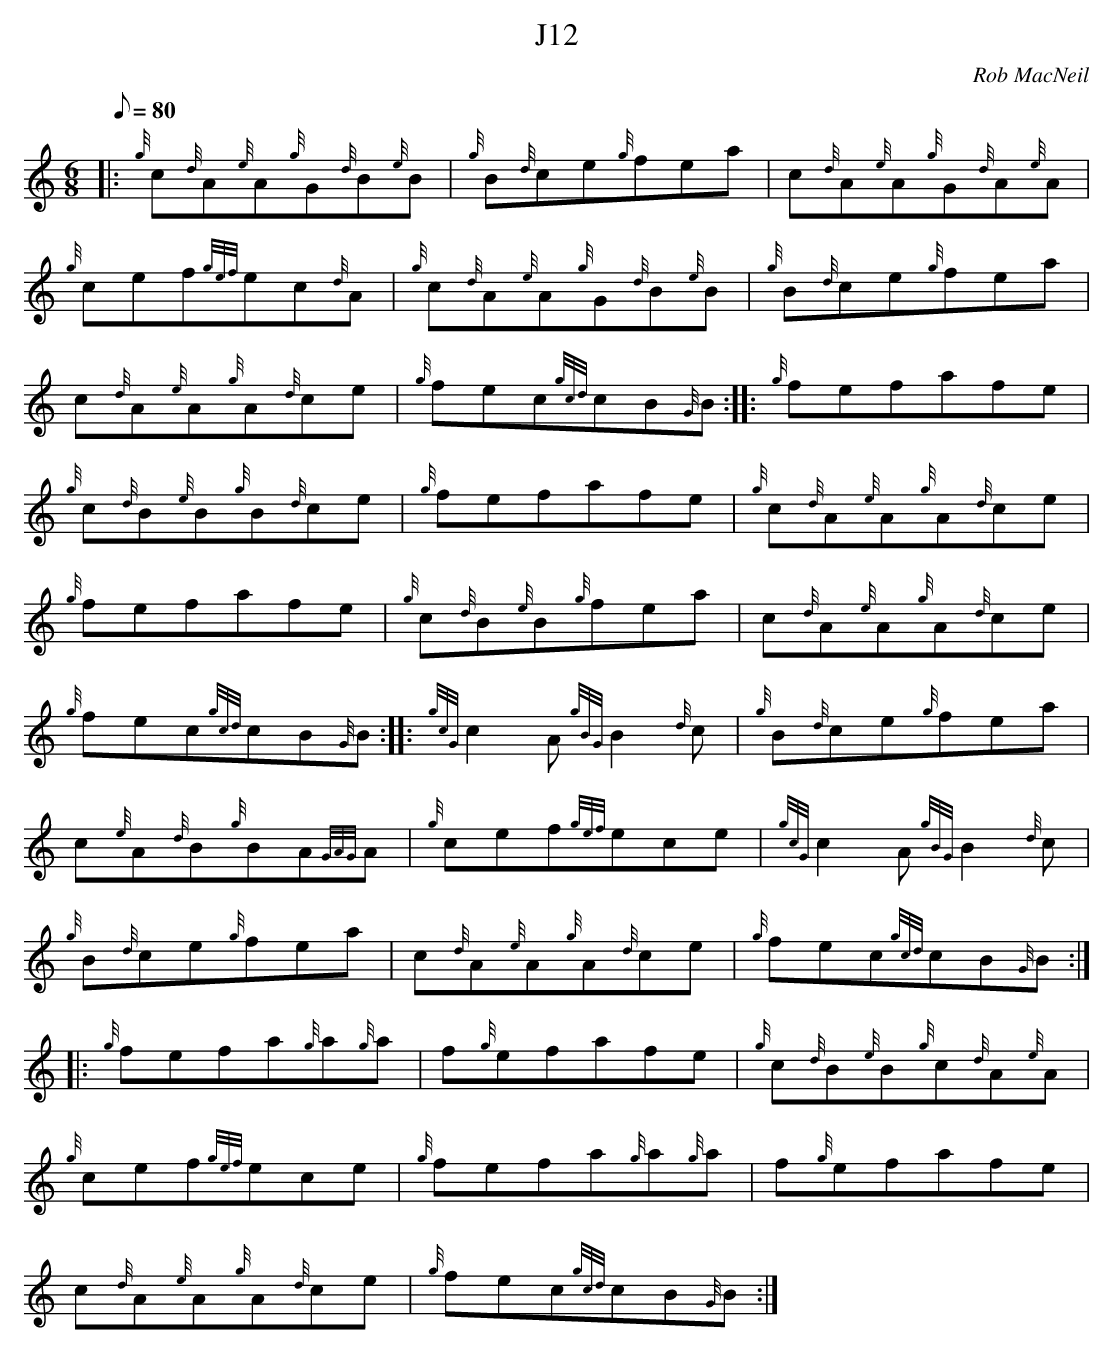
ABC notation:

X:1
T:J12
M:6/8
L:1/8
Q:80
C:Rob MacNeil
K:HP
|: {g}c{d}A{e}A{g}G{d}B{e}B | \
{g}B{d}ce{g}fea | \
c{d}A{e}A{g}G{d}A{e}A |
{g}cef{gef}ec{d}A | \
{g}c{d}A{e}A{g}G{d}B{e}B | \
{g}B{d}ce{g}fea |
c{d}A{e}A{g}A{d}ce | \
{g}fec{gcd}cB{G}B :: \
{g}fefafe |
{g}c{d}B{e}B{g}B{d}ce | \
{g}fefafe | \
{g}c{d}A{e}A{g}A{d}ce |
{g}fefafe | \
{g}c{d}B{e}B{g}fea | \
c{d}A{e}A{g}A{d}ce |
{g}fec{gcd}cB{G}B :: \
{gcG}c2A{gBG}B2{d}c | \
{g}B{d}ce{g}fea |
c{e}A{d}B{g}BA{GAG}A | \
{g}cef{gef}ece | \
{gcG}c2A{gBG}B2{d}c |
{g}B{d}ce{g}fea | \
c{d}A{e}A{g}A{d}ce | \
{g}fec{gcd}cB{G}B ::
{g}fefa{g}a{g}a | \
f{g}efafe | \
{g}c{d}B{e}B{g}c{d}A{e}A |
{g}cef{gef}ece | \
{g}fefa{g}a{g}a | \
f{g}efafe |
c{d}A{e}A{g}A{d}ce | \
{g}fec{gcd}cB{G}B :|
